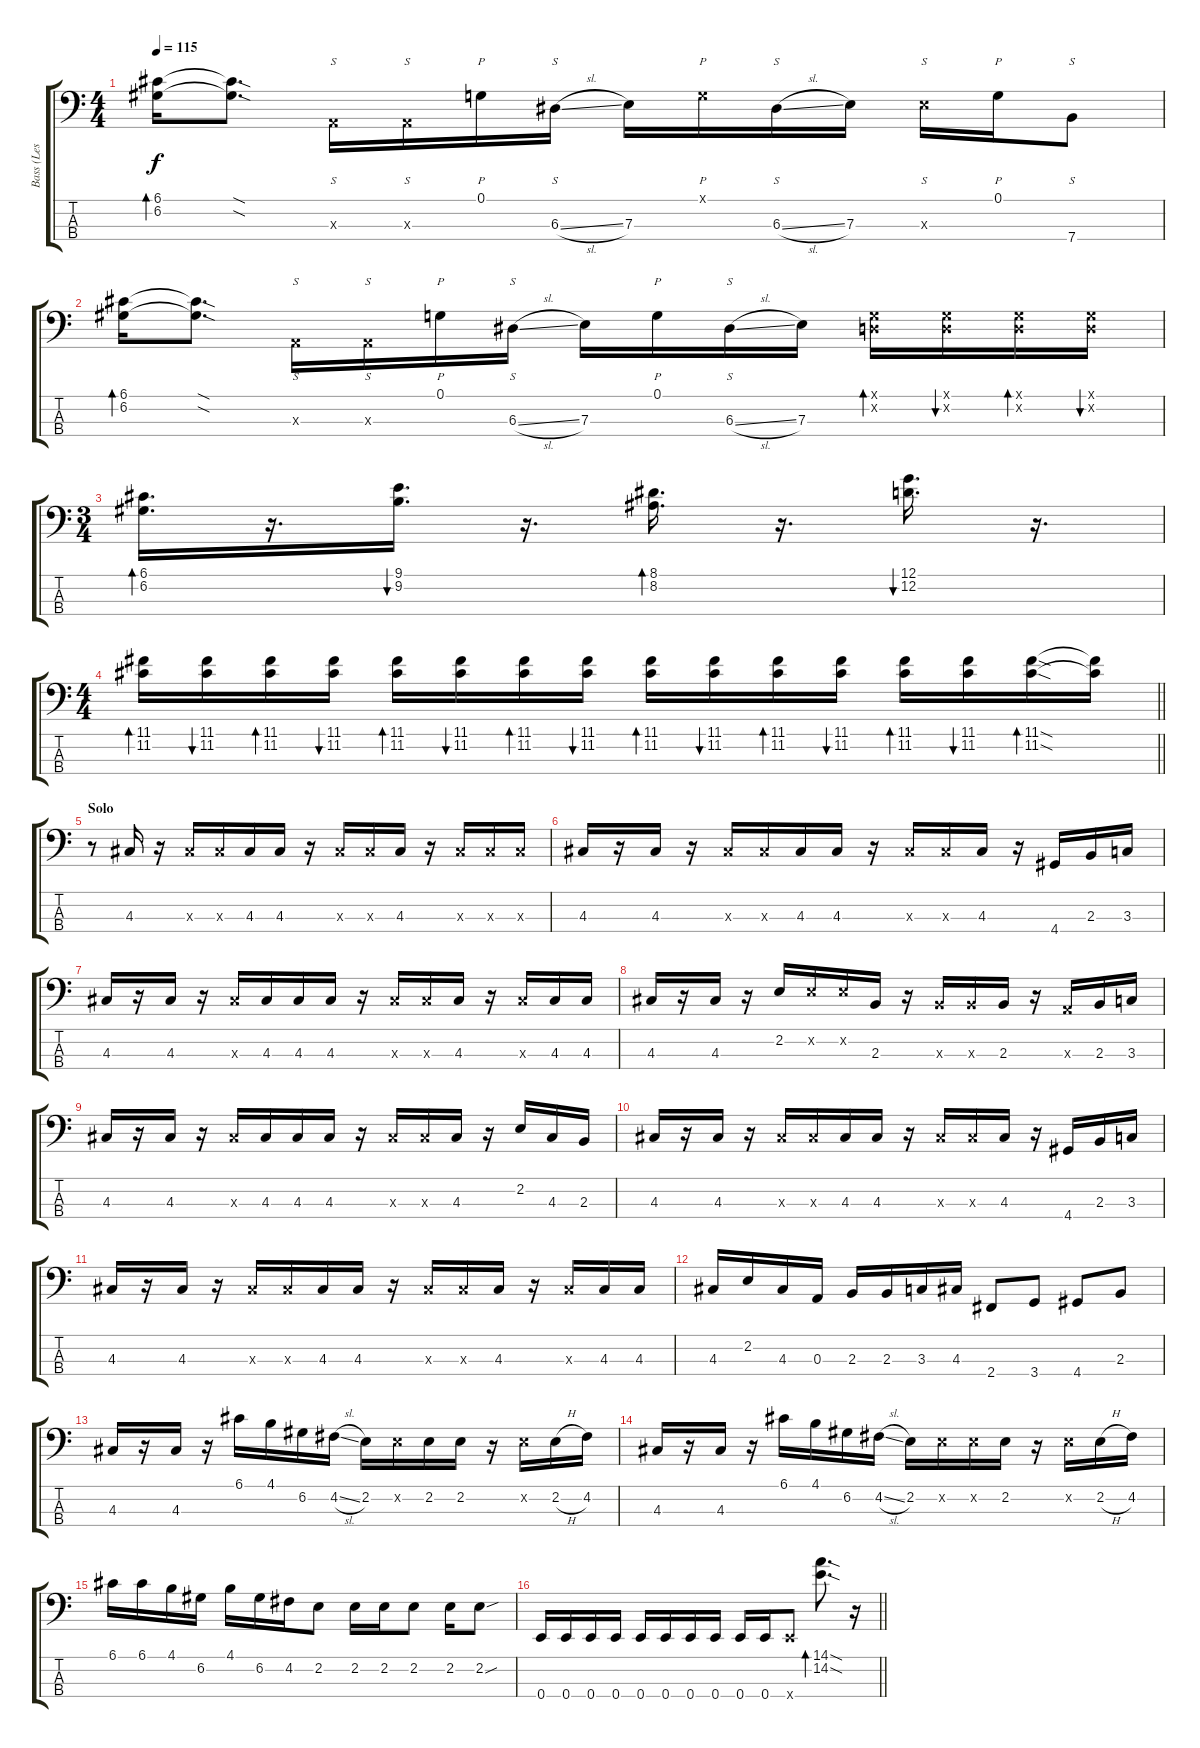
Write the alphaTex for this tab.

\track ("Bass (Les Claypool)" "Bass (Les ") {instrument electricbassfinger}
\staff {score tabs}
\tuning (G2 D2 A1 E1) {hide}
\ts (4 4)
\tempo 115
\clef f4
\ks c
(6.1 6.2).16{bd 30 dy f} (6.1{sod t} 6.2{sod t}).8{d} 0.3{x}.16{s} 0.3{x}.16{s} 0.1.16{p} 6.3{sl}.16{s} 7.3.16 0.1{x}.16{p} 6.3{sl}.16{s} 7.3.16 7.3{x}.16{s} 0.1.16{p} 7.4.8{s} |
(6.1 6.2).16{bd 30} (6.1{sod t} 6.2{sod t}).8{d} 0.3{x}.16{s} 0.3{x}.16{s} 0.1.16{p} 6.3{sl}.16{s} 7.3.16 0.1.16{p} 6.3{sl}.16{s} 7.3.16 (0.1{x} 0.2{x}).16{bd 30} (0.1{x} 0.2{x}).16{bu 30} (0.1{x} 0.2{x}).16{bd 30} (0.1{x} 0.2{x}).16{bu 30} |
\ts (3 4)
(6.1 6.2).16{d bd 30} r.16{d} (9.1 9.2).16{d bu 30} r.16{d} (8.1 8.2).16{d bd 30} r.16{d} (12.1 12.2).16{d bu 30} r.16{d} |
\ts (4 4)
\barLineRight lightlight
(11.1 11.2).16{bd 30} (11.1 11.2).16{bu 30} (11.1 11.2).16{bd 30} (11.1 11.2).16{bu 30} (11.1 11.2).16{bd 30} (11.1 11.2).16{bu 30} (11.1 11.2).16{bd 30} (11.1 11.2).16{bu 30} (11.1 11.2).16{bd 30} (11.1 11.2).16{bu 30} (11.1 11.2).16{bd 30} (11.1 11.2).16{bu 30} (11.1 11.2).16{bd 30} (11.1 11.2).16{bu 30} (11.1{sod} 11.2{sod}).16{bd 30} (11.1{t} 11.2{t}).16 |
\section ("" "Solo")
r.8{instrument electricbassfinger} 4.3.16 r.16 4.3{x}.16 4.3{x}.16 4.3.16 4.3.16 r.16 4.3{x}.16 4.3{x}.16 4.3.16 r.16 4.3{x}.16 4.3{x}.16 4.3{x}.16 |
4.3.16 r.16 4.3.16 r.16 4.3{x}.16 4.3{x}.16 4.3.16 4.3.16 r.16 4.3{x}.16 4.3{x}.16 4.3.16 r.16 4.4.16 2.3.16 3.3.16 |
4.3.16 r.16 4.3.16 r.16 4.3{x}.16 4.3.16 4.3.16 4.3.16 r.16 4.3{x}.16 4.3{x}.16 4.3.16 r.16 4.3{x}.16 4.3.16 4.3.16 |
4.3.16 r.16 4.3.16 r.16 2.2.16 2.2{x}.16 2.2{x}.16 2.3.16 r.16 2.3{x}.16 2.3{x}.16 2.3.16 r.16 0.3{x}.16 2.3.16 3.3.16 |
4.3.16 r.16 4.3.16 r.16 4.3{x}.16 4.3.16 4.3.16 4.3.16 r.16 4.3{x}.16 4.3{x}.16 4.3.16 r.16 2.2.16 4.3.16 2.3.16 |
4.3.16 r.16 4.3.16 r.16 4.3{x}.16 4.3{x}.16 4.3.16 4.3.16 r.16 4.3{x}.16 4.3{x}.16 4.3.16 r.16 4.4.16 2.3.16 3.3.16 |
4.3.16 r.16 4.3.16 r.16 4.3{x}.16 4.3{x}.16 4.3.16 4.3.16 r.16 4.3{x}.16 4.3{x}.16 4.3.16 r.16 4.3{x}.16 4.3.16 4.3.16 |
4.3.16 2.2.16 4.3.16 0.3.16 2.3.16 2.3.16 3.3.16 4.3.16 2.4.8 3.4.8 4.4.8 2.3.8 |
4.3.16 r.16 4.3.16 r.16 6.1.16 4.1.16 6.2.16 4.2{sl}.16 2.2.16 2.2{x}.16 2.2.16 2.2.16 r.16 2.2{x}.16 2.2{h}.16 4.2.16 |
4.3.16 r.16 4.3.16 r.16 6.1.16 4.1.16 6.2.16 4.2{sl}.16 2.2.16 2.2{x}.16 2.2{x}.16 2.2.16 r.16 2.2{x}.16 2.2{h}.16 4.2.16 |
6.1.16 6.1.16 4.1.16 6.2.16 4.1.16 6.2.16 4.2.16 2.2.8 2.2.16 2.2.16 2.2.8 2.2.16 2.2{sou}.8 |
\barLineRight lightlight
0.4.16 0.4.16 0.4.16 0.4.16 0.4.16 0.4.16 0.4.16 0.4.16 0.4.16 0.4.16 0.4{x}.8 (14.1{sod} 14.2{sod}).8{d bd 30 instrument slapbass1} r.16
